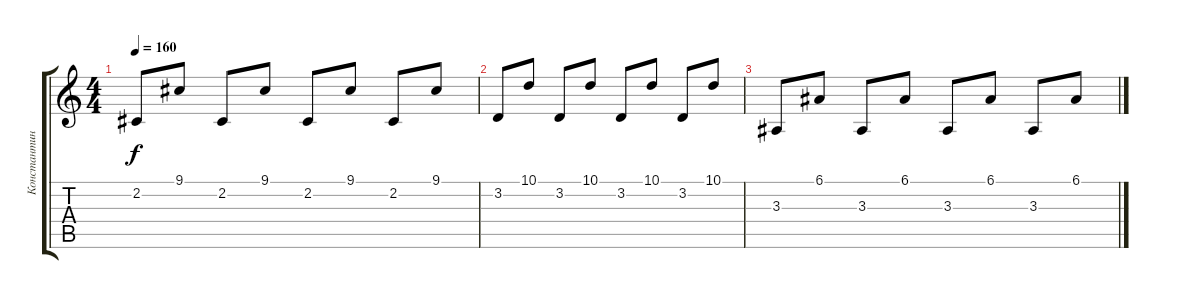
\track ("Константин Бекрев" "Константин") {instrument tremolostrings}
\staff {score tabs}
\tuning (E4 B3 G3 D3 A2 E2) {hide}
\ts (4 4)
\tempo 160
\clef g2
\ks c
2.2.8{dy f} 9.1.8 2.2.8 9.1.8 2.2.8 9.1.8 2.2.8 9.1.8 |
3.2.8 10.1.8 3.2.8 10.1.8 3.2.8 10.1.8 3.2.8 10.1.8 |
3.3.8 6.1.8 3.3.8 6.1.8 3.3.8 6.1.8 3.3.8 6.1.8
